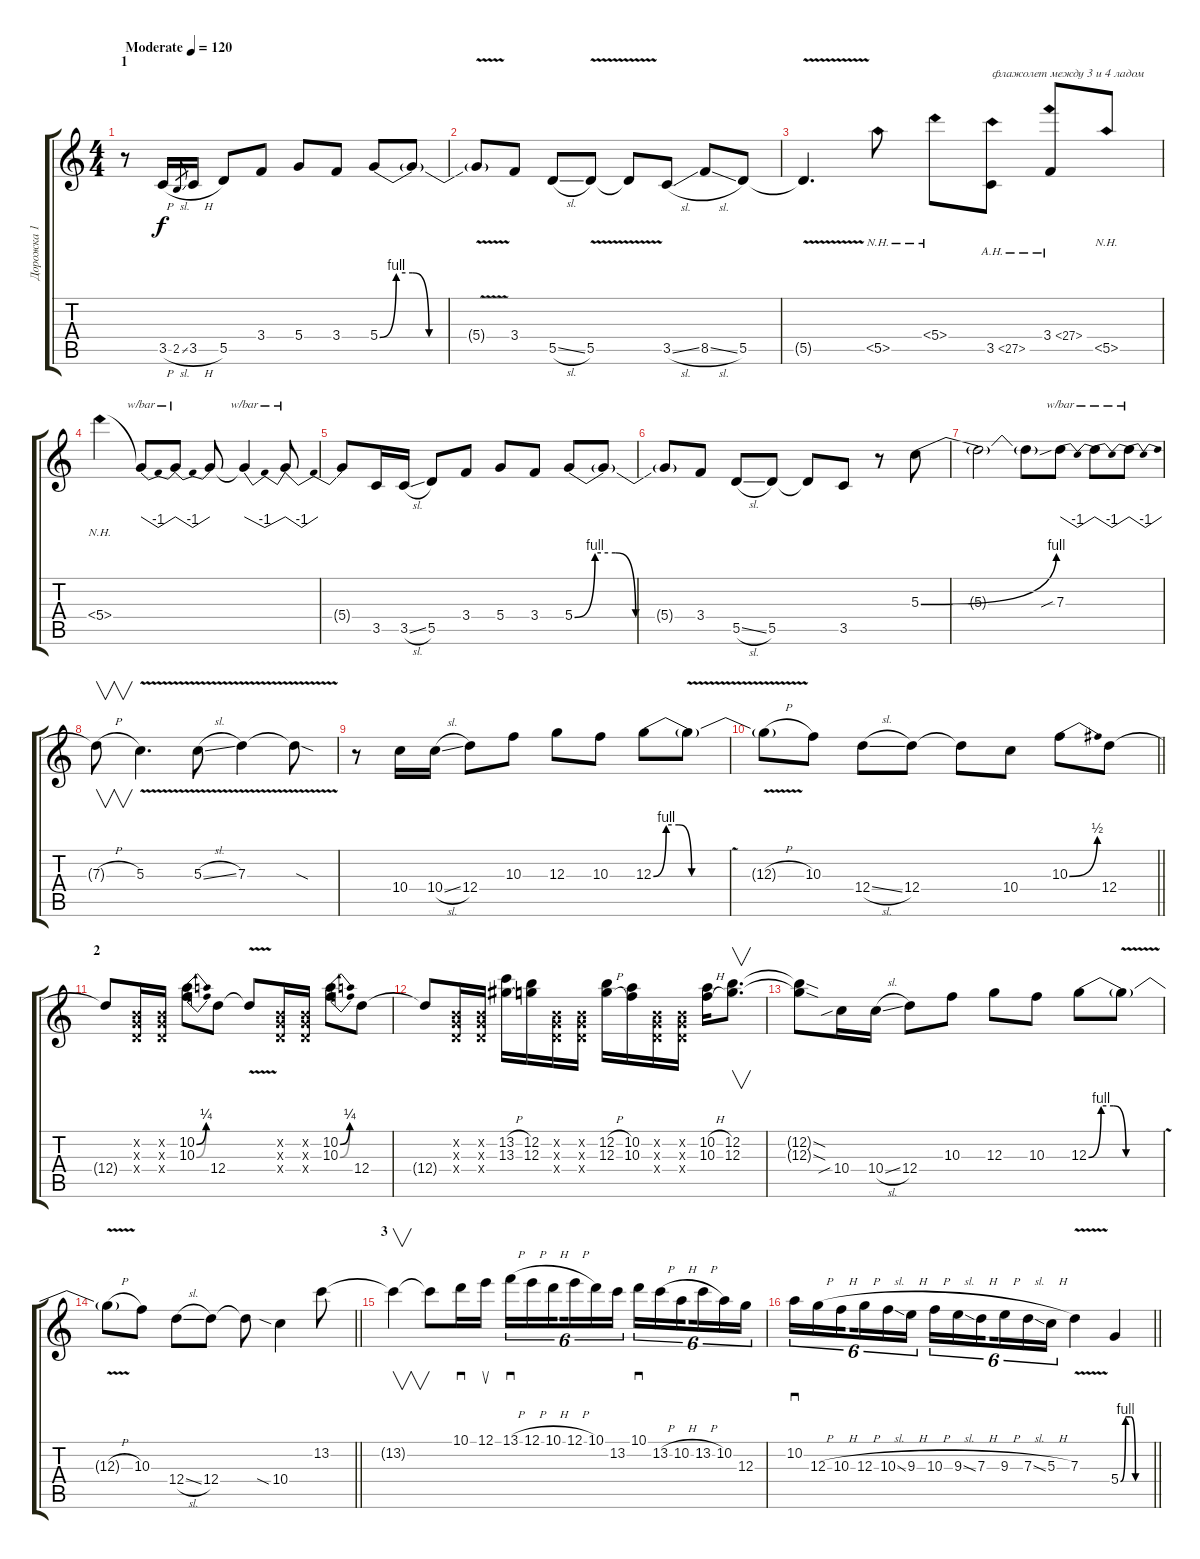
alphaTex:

\track ("Дорожка 1" "Дорожка 1") {instrument overdrivenguitar}
\staff {score tabs}
\tuning (E4 B3 G3 D3 A2 E2) {hide}
\ts (4 4)
\section ("" "1")
\tempo (120 "Moderate")
\clef g2
\ks c
r.8{dy f instrument overdrivenguitar} 3.5{h}.16 2.5{sl}.8{gr} 3.5{h}.16 5.5.8 3.4.8 5.4.8 3.4.8 5.4{be (custom 0 0 10 4 20 4 30 0 60 0)}.8 5.4{t}.8 |
5.4{v t}.8 3.4.8 5.5{sl}.8 5.5{v}.8 5.5{v t}.8 3.5{sl}.8 8.5{sl}.8 5.5.8 |
5.5{v t}.4{d} 5.5{nh}.8 5.4{nh}.8 3.5{ah 24}.8{txt "флажолет между 3 и 4 ладом"} 3.4{ah 24}.8 5.5{nh}.8 |
5.4{nh}.4 5.4{t}.8{tbe (dip default 0 0 30 -4 60 0)} 5.4{t}.8{tbe (dip default 0 0 30 -4 60 0)} 5.4{t}.8 5.4{t}.4{tbe (dip default 0 0 30 -4 60 0)} 5.4{t}.8{tbe (dip default 0 0 30 -4 60 0)} |
5.4{t}.8 3.5.16 3.5{sl}.16 5.5.8 3.4.8 5.4.8 3.4.8 5.4{be (custom 0 0 10 4 20 4 30 0 60 0)}.8 5.4{t}.8 |
5.4{t}.8 3.4.8 5.5{sl}.8 5.5.8 5.5{t}.8 3.5.8 r.8 5.3{be (bend 0 0 60 4)}.8 |
5.3{t}.2 5.3{t}.8 7.3{sib}.8{tbe (dip default 0 0 30 -4 60 0)} 7.3{t}.8{tbe (dip default 0 0 30 -4 60 0)} 7.3{t}.8{tbe (dip default 0 0 30 -4 60 0)} |
7.3{h t}.8{v} 5.3{v}.4{d} 5.3{v sl}.8 7.3{v}.4 7.3{sod t}.8 |
r.8 10.4.16 10.4{sl}.16 12.4.8 10.3.8 12.3.8 10.3.8 12.3{be (custom 0 0 10 4 20 4 30 0 60 0)}.8 12.3{v t}.8 |
\barLineRight lightlight
12.3{v h t}.8 10.3.8 12.4{sl}.8 12.4.8 12.4{t}.8 10.4.8 10.3{be (bend 0 0 60 2)}.8 12.4.8 |
\section ("" "2")
12.4{t}.8 (0.2{x} 0.3{x} 0.4{x}).16 (0.2{x} 0.3{x} 0.4{x}).16 (10.2{be (bend 0 0 60 1)} 10.3{be (bend 0 0 60 1)}).8 12.4.8 12.4{v t}.8 (0.2{x} 0.3{x} 0.4{x}).16 (0.2{x} 0.3{x} 0.4{x}).16 (10.2{be (bend 0 0 60 1)} 10.3{be (bend 0 0 60 1)}).8 12.4.8 |
12.4{t}.8 (0.2{x} 0.3{x} 0.4{x}).16 (0.2{x} 0.3{x} 0.4{x}).16 (13.2{h} 13.3{h}).16 (12.2 12.3).16 (0.2{x} 0.3{x} 0.4{x}).16 (0.2{x} 0.3{x} 0.4{x}).16 (12.2{h} 12.3{h}).16 (10.2 10.3).16 (0.2{x} 0.3{x} 0.4{x}).16 (0.2{x} 0.3{x} 0.4{x}).16 (10.2{h} 10.3{h}).16 (12.2 12.3).8{v d} |
(12.2{sod t} 12.3{sod t}).8 10.4{sib}.16 10.4{sl}.16 12.4.8 10.3.8 12.3.8 10.3.8 12.3{be (custom 0 0 10 4 20 4 30 0 60 0)}.8 12.3{v t}.8 |
\barLineRight lightlight
12.3{h t}.8 10.3.8 12.4{sl}.8 12.4.8 12.4{t}.8 10.4{sia}.4 13.2.8 |
\section ("" "3")
13.2{t}.4{v} 13.2{t}.8 10.1.16{sd} 12.1.16{su} 13.1{h}.16{sd tu (6 4)} 12.1{h}.16{tu (6 4)} 10.1{h}.16{tu (6 4) beam splitsecondary} 12.1{h}.16{tu (6 4)} 10.1.16{tu (6 4)} 13.2.16{tu (6 4)} 10.1.16{sd tu (6 4)} 13.2{h}.16{tu (6 4)} 10.2{h}.16{tu (6 4) beam splitsecondary} 13.2{h}.16{tu (6 4)} 10.2.16{tu (6 4)} 12.3.16{tu (6 4)} |
\barLineRight lightlight
10.2.16{sd tu (6 4)} 12.3{h}.16{tu (6 4)} 10.3{h}.16{tu (6 4) beam splitsecondary} 12.3{h}.16{tu (6 4)} 10.3{sl}.16{tu (6 4)} 9.3{h}.16{tu (6 4)} 10.3{h}.16{tu (6 4)} 9.3{sl}.16{tu (6 4)} 7.3{h}.16{tu (6 4) beam splitsecondary} 9.3{h}.16{tu (6 4)} 7.3{sl}.16{tu (6 4)} 5.3{h}.16{tu (6 4)} 7.3{v}.4 5.4{be (custom 0 0 10 4 20 4 30 0 60 0)}.4
